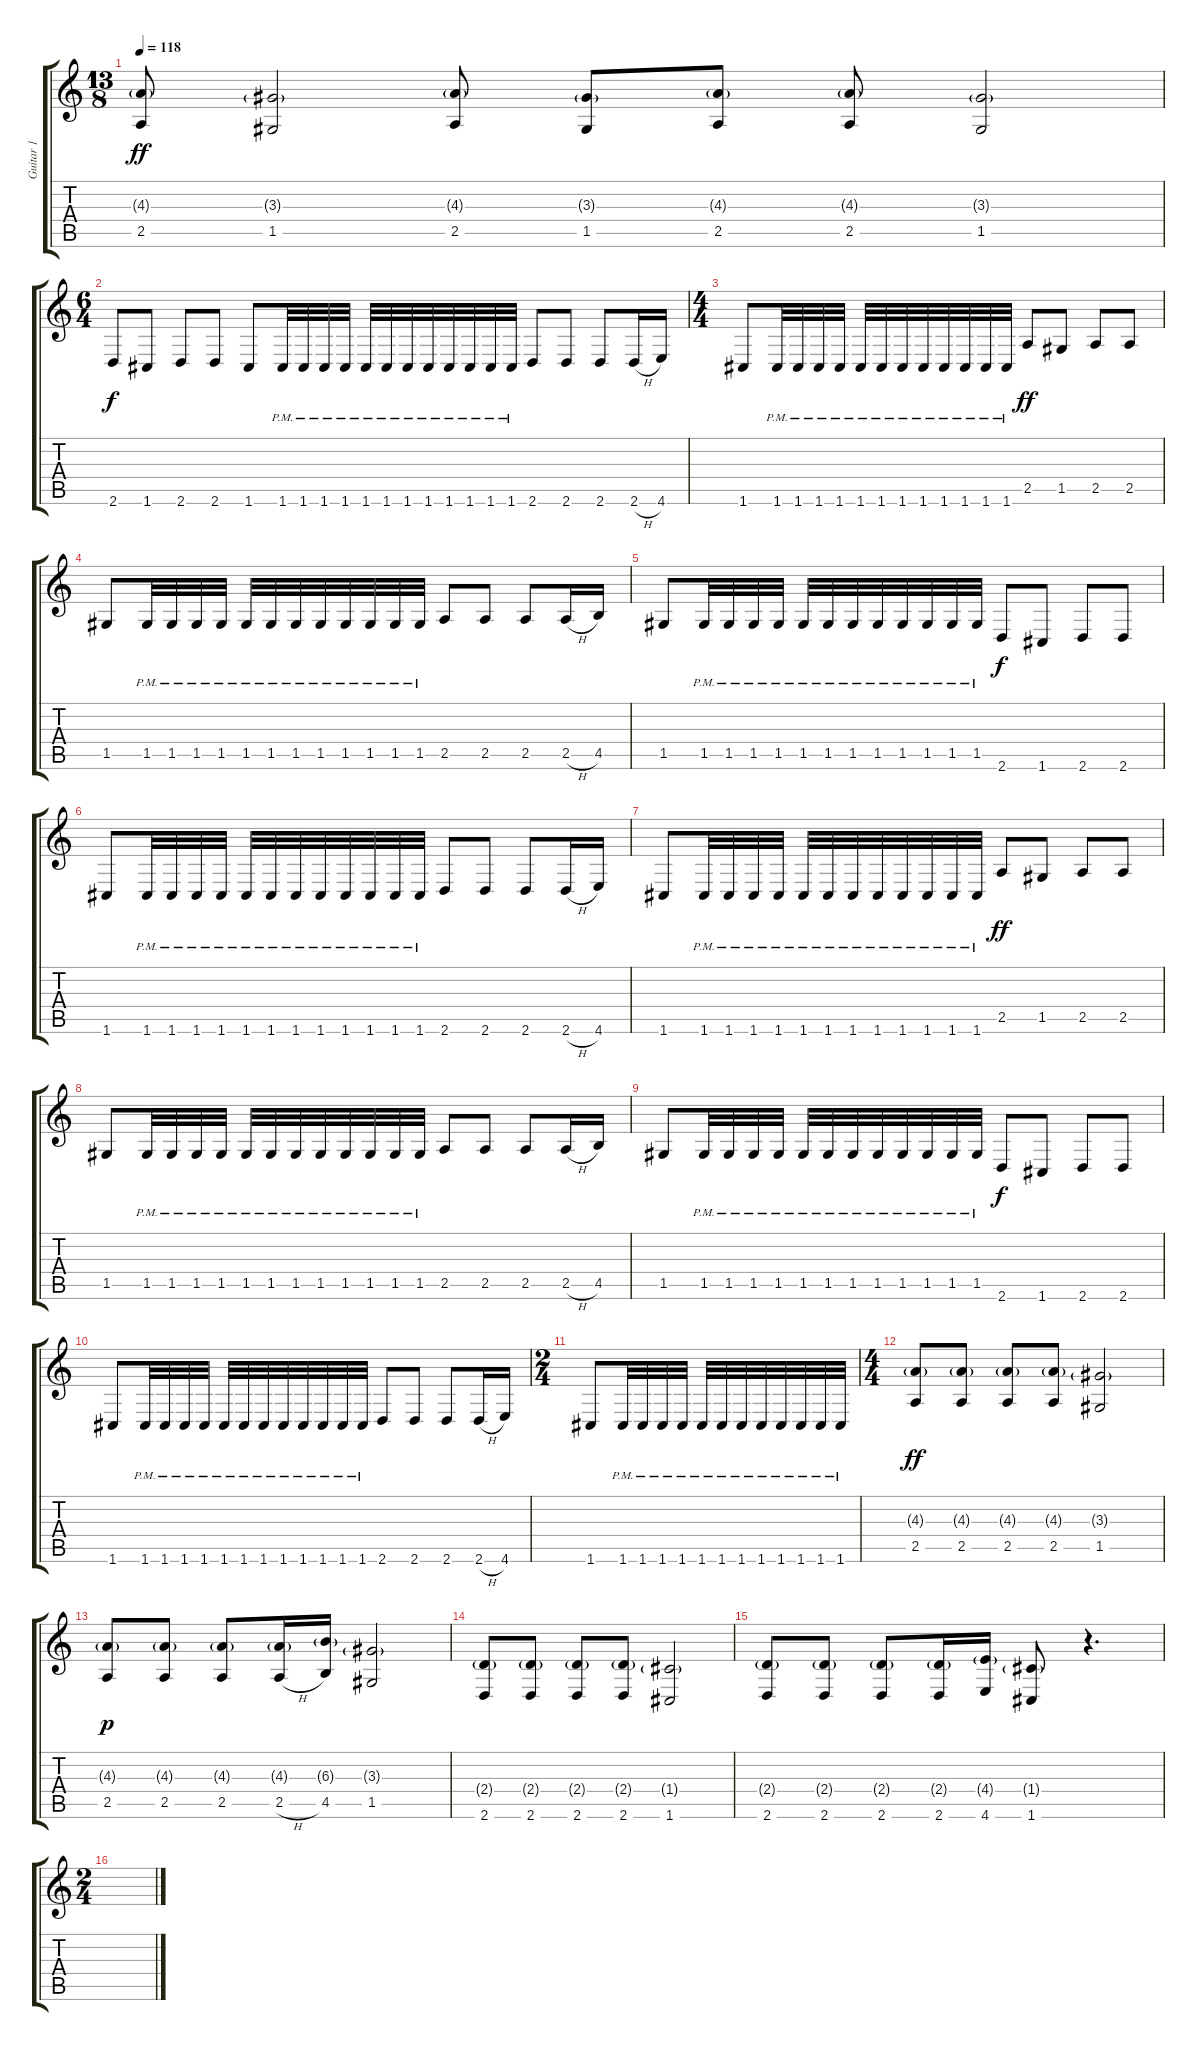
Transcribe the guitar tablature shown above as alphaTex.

\track ("Guitar 1" "Guitar 1") {instrument distortionguitar}
\staff {score tabs}
\tuning (D4 A3 F3 C3 G2 C2) {hide}
\ts (13 8)
\tempo 118
\clef g2
\ks c
(4.3{g} 2.5).8{dy ff instrument distortionguitar} (3.3{g} 1.5).2 (4.3{g} 2.5).8 (3.3{g} 1.5).8 (4.3{g} 2.5).8 (4.3{g} 2.5).8 (3.3{g} 1.5).2 |
\ts (6 4)
2.6.8{dy f} 1.6.8 2.6.8 2.6.8 1.6.8 1.6{pm}.32 1.6{pm}.32 1.6{pm}.32 1.6{pm}.32 1.6{pm}.32 1.6{pm}.32 1.6{pm}.32 1.6{pm}.32 1.6{pm}.32 1.6{pm}.32 1.6{pm}.32 1.6{pm}.32 2.6.8 2.6.8 2.6.8 2.6{h}.16 4.6.16 |
\ts (4 4)
1.6.8 1.6{pm}.32 1.6{pm}.32 1.6{pm}.32 1.6{pm}.32 1.6{pm}.32 1.6{pm}.32 1.6{pm}.32 1.6{pm}.32 1.6{pm}.32 1.6{pm}.32 1.6{pm}.32 1.6{pm}.32 2.5.8{dy ff} 1.5.8 2.5.8 2.5.8 |
1.5.8 1.5{pm}.32 1.5{pm}.32 1.5{pm}.32 1.5{pm}.32 1.5{pm}.32 1.5{pm}.32 1.5{pm}.32 1.5{pm}.32 1.5{pm}.32 1.5{pm}.32 1.5{pm}.32 1.5{pm}.32 2.5.8 2.5.8 2.5.8 2.5{h}.16 4.5.16 |
1.5.8 1.5{pm}.32 1.5{pm}.32 1.5{pm}.32 1.5{pm}.32 1.5{pm}.32 1.5{pm}.32 1.5{pm}.32 1.5{pm}.32 1.5{pm}.32 1.5{pm}.32 1.5{pm}.32 1.5{pm}.32 2.6.8{dy f} 1.6.8 2.6.8 2.6.8 |
1.6.8 1.6{pm}.32 1.6{pm}.32 1.6{pm}.32 1.6{pm}.32 1.6{pm}.32 1.6{pm}.32 1.6{pm}.32 1.6{pm}.32 1.6{pm}.32 1.6{pm}.32 1.6{pm}.32 1.6{pm}.32 2.6.8 2.6.8 2.6.8 2.6{h}.16 4.6.16 |
1.6.8 1.6{pm}.32 1.6{pm}.32 1.6{pm}.32 1.6{pm}.32 1.6{pm}.32 1.6{pm}.32 1.6{pm}.32 1.6{pm}.32 1.6{pm}.32 1.6{pm}.32 1.6{pm}.32 1.6{pm}.32 2.5.8{dy ff} 1.5.8 2.5.8 2.5.8 |
1.5.8 1.5{pm}.32 1.5{pm}.32 1.5{pm}.32 1.5{pm}.32 1.5{pm}.32 1.5{pm}.32 1.5{pm}.32 1.5{pm}.32 1.5{pm}.32 1.5{pm}.32 1.5{pm}.32 1.5{pm}.32 2.5.8 2.5.8 2.5.8 2.5{h}.16 4.5.16 |
1.5.8 1.5{pm}.32 1.5{pm}.32 1.5{pm}.32 1.5{pm}.32 1.5{pm}.32 1.5{pm}.32 1.5{pm}.32 1.5{pm}.32 1.5{pm}.32 1.5{pm}.32 1.5{pm}.32 1.5{pm}.32 2.6.8{dy f} 1.6.8 2.6.8 2.6.8 |
1.6.8 1.6{pm}.32 1.6{pm}.32 1.6{pm}.32 1.6{pm}.32 1.6{pm}.32 1.6{pm}.32 1.6{pm}.32 1.6{pm}.32 1.6{pm}.32 1.6{pm}.32 1.6{pm}.32 1.6{pm}.32 2.6.8 2.6.8 2.6.8 2.6{h}.16 4.6.16 |
\ts (2 4)
1.6.8 1.6{pm}.32 1.6{pm}.32 1.6{pm}.32 1.6{pm}.32 1.6{pm}.32 1.6{pm}.32 1.6{pm}.32 1.6{pm}.32 1.6{pm}.32 1.6{pm}.32 1.6{pm}.32 1.6{pm}.32 |
\ts (4 4)
(4.3{g} 2.5).8{dy ff} (4.3{g} 2.5).8 (4.3{g} 2.5).8 (4.3{g} 2.5).8 (3.3{g} 1.5).2 |
(4.3{g} 2.5).8{dy p} (4.3{g} 2.5).8 (4.3{g} 2.5).8 (4.3{g} 2.5{h}).16 (6.3{g} 4.5).16 (3.3{g} 1.5).2 |
(2.4{g} 2.6).8 (2.4{g} 2.6).8 (2.4{g} 2.6).8 (2.4{g} 2.6).8 (1.4{g} 1.6).2 |
(2.4{g} 2.6).8 (2.4{g} 2.6).8 (2.4{g} 2.6).8 (2.4{g} 2.6).16 (4.4{g} 4.6).16 (1.4{g} 1.6).8 r.4{d} |
\ts (2 4)
